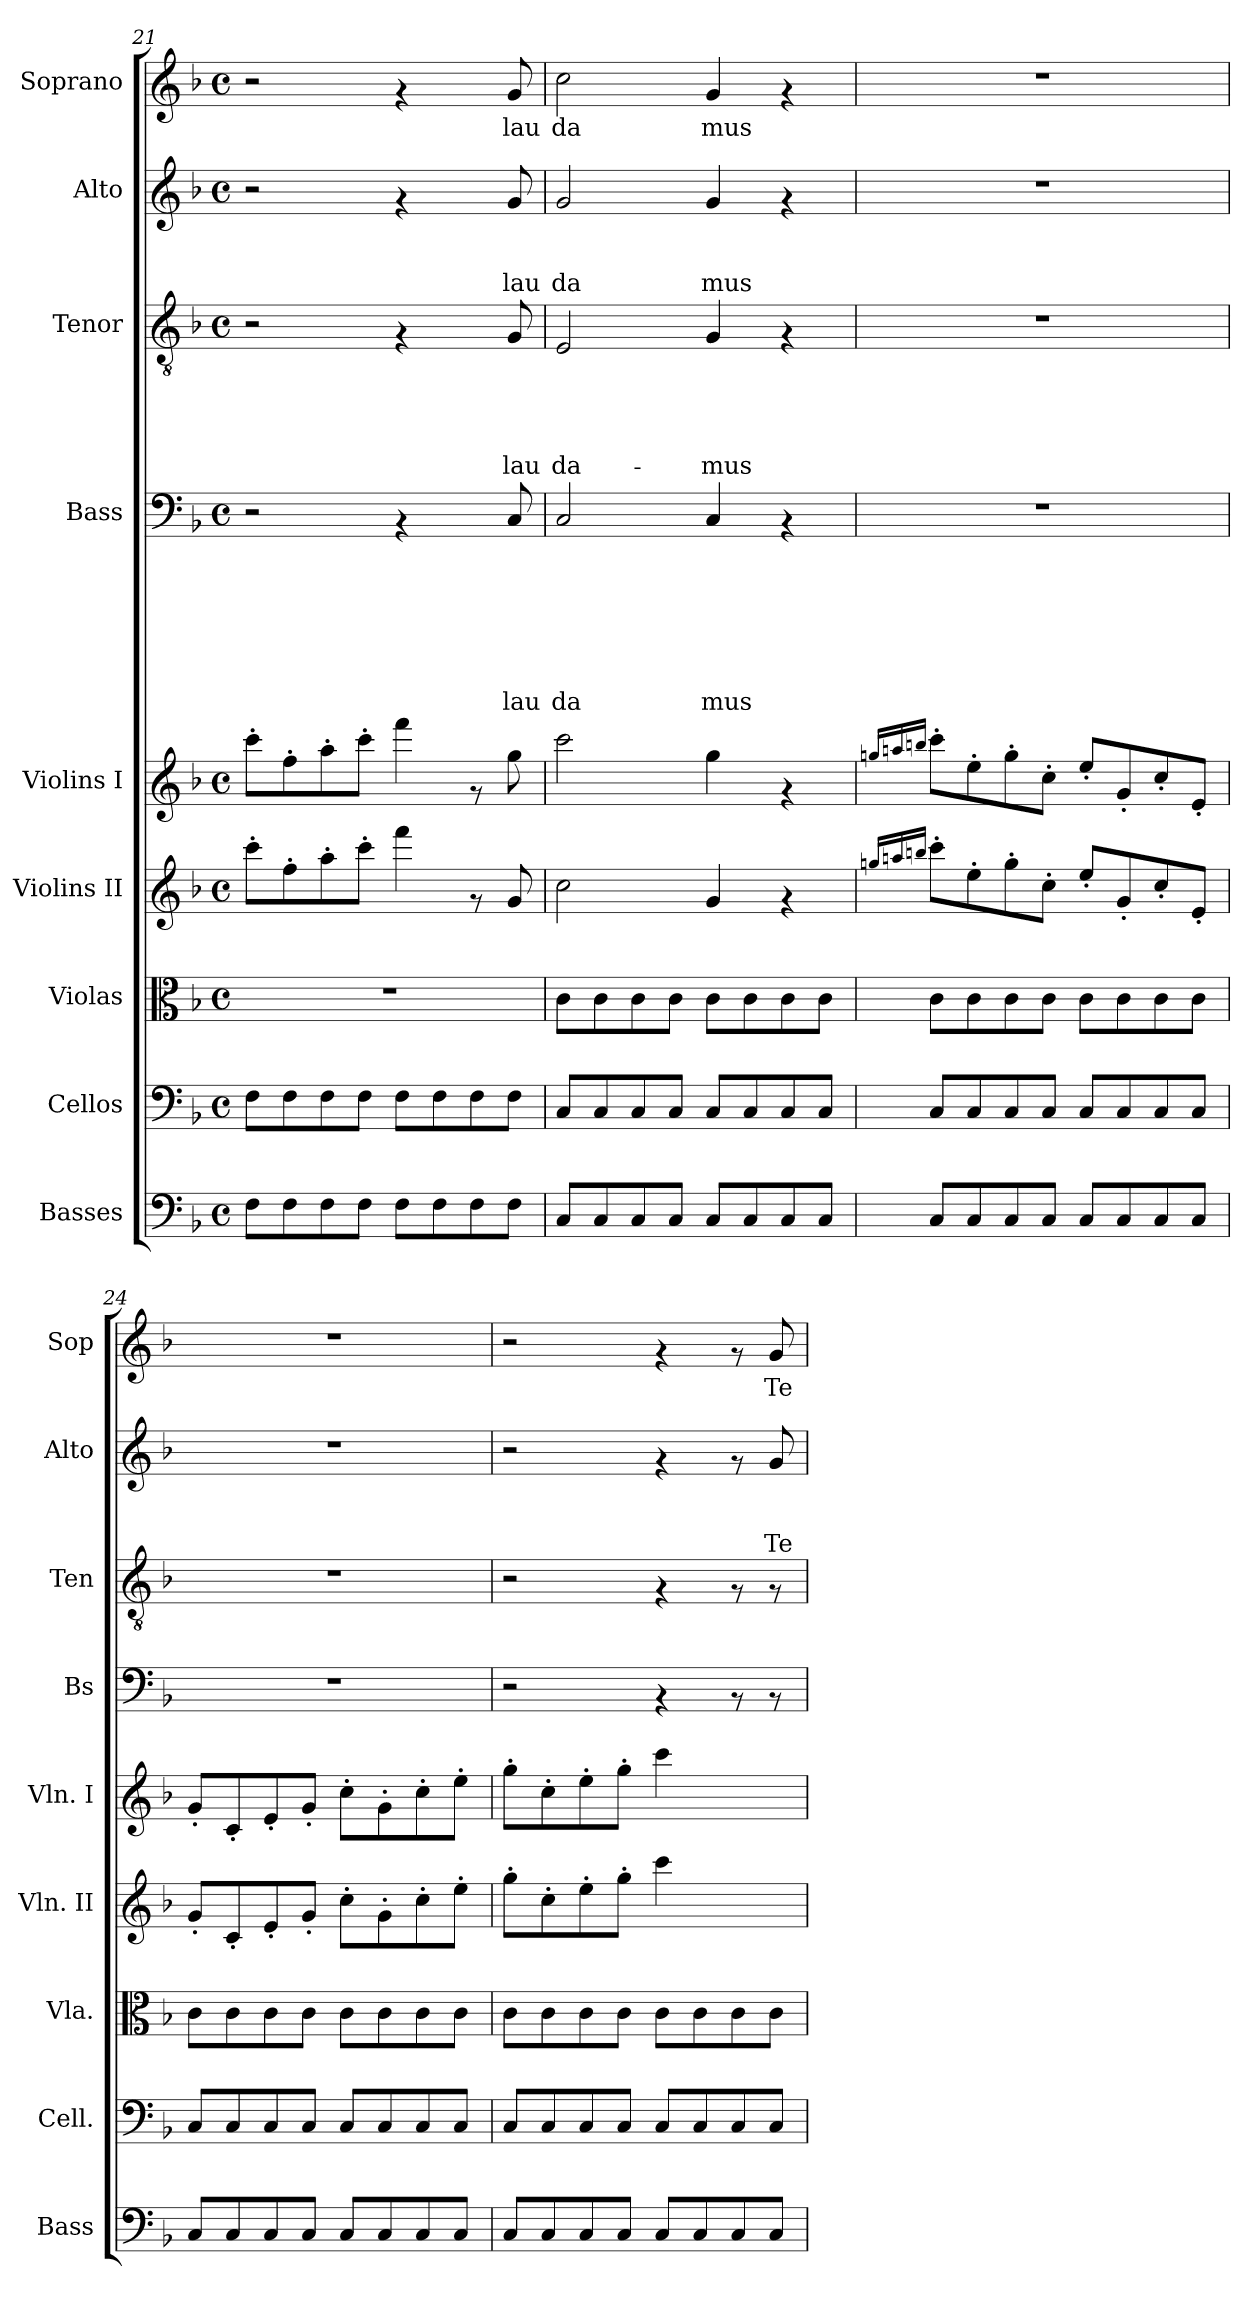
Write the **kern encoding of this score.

**kern	**kern	**kern	**kern	**kern	**kern	**text	**text	**text	**text	**text	**text	**text	**kern	**text	**text	**text	**text	**text	**kern	**text	**text	**text	**kern	**text
*part9	*part8	*part7	*part6	*part5	*part4	*part4	*part4	*part4	*part4	*part4	*part4	*part4	*part3	*part3	*part3	*part3	*part3	*part3	*part2	*part2	*part2	*part2	*part1	*part1
*staff9	*staff8	*staff7	*staff6	*staff5	*staff4	*staff4	*staff4	*staff4	*staff4	*staff4	*staff4	*staff4	*staff3	*staff3	*staff3	*staff3	*staff3	*staff3	*staff2	*staff2	*staff2	*staff2	*staff1	*staff1
*I"Basses	*I"Cellos	*I"Violas	*I"Violins II	*I"Violins I	*I"Bass	*	*	*	*	*	*	*	*I"Tenor	*	*	*	*	*	*I"Alto	*	*	*	*I"Soprano	*
*I'Bass	*I'Cell.	*I'Vla.	*I'Vln. II	*I'Vln. I	*I'Bs	*	*	*	*	*	*	*	*I'Ten	*	*	*	*	*	*I'Alto	*	*	*	*I'Sop	*
*clefF4	*clefF4	*clefC3	*clefG2	*clefG2	*clefF4	*	*	*	*	*	*	*	*clefGv2	*	*	*	*	*	*clefG2	*	*	*	*clefG2	*
*ITrd7c12	*	*	*	*	*	*	*	*	*	*	*	*	*	*	*	*	*	*	*	*	*	*	*	*
*k[b-]	*k[b-]	*k[b-]	*k[b-]	*k[b-]	*k[b-]	*	*	*	*	*	*	*	*k[b-]	*	*	*	*	*	*k[b-]	*	*	*	*k[b-]	*
*F:	*F:	*F:	*F:	*F:	*F:	*	*	*	*	*	*	*	*F:	*	*	*	*	*	*F:	*	*	*	*F:	*
*M4/4	*M4/4	*M4/4	*M4/4	*M4/4	*M4/4	*	*	*	*	*	*	*	*M4/4	*	*	*	*	*	*M4/4	*	*	*	*M4/4	*
*met(c)	*met(c)	*met(c)	*met(c)	*met(c)	*met(c)	*	*	*	*	*	*	*	*met(c)	*	*	*	*	*	*met(c)	*	*	*	*met(c)	*
=21	=21	=21	=21	=21	=21	=21	=21	=21	=21	=21	=21	=21	=21	=21	=21	=21	=21	=21	=21	=21	=21	=21	=21	=21
8FF\L	8F\L	1r	8ccc'>\L	8ccc'>\L	2r	.	.	.	.	.	.	.	2r	.	.	.	.	.	2r	.	.	.	2r	.
8FF\	8F\	.	8ff'>\	8ff'>\	.	.	.	.	.	.	.	.	.	.	.	.	.	.	.	.	.	.	.	.
8FF\	8F\	.	8aa'>\	8aa'>\	.	.	.	.	.	.	.	.	.	.	.	.	.	.	.	.	.	.	.	.
8FF\J	8F\J	.	8ccc'>\J	8ccc'>\J	.	.	.	.	.	.	.	.	.	.	.	.	.	.	.	.	.	.	.	.
8FF\L	8F\L	.	4fff\	4fff\	4rAA	.	.	.	.	.	.	.	4rF	.	.	.	.	.	4rf	.	.	.	4rf	.
8FF\	8F\	.	.	.	.	.	.	.	.	.	.	.	.	.	.	.	.	.	.	.	.	.	.	.
8FF\	8F\	.	8rf	8rf	8ryy	.	.	.	.	.	.	.	8ryy	.	.	.	.	.	8ryy	.	.	.	8ryy	.
!	!	!	!	!	!	!	!	!	!	!	!	!LO:LY:b	!	!	!	!	!	!LO:LY:b	!	!	!	!LO:LY:b	!	!LO:LY:b
8FF\J	8F\J	.	8g/	8gg\	8C/	.	.	.	.	.	.	lau	8G/	.	.	.	.	lau	8g/	.	.	lau	8g/	lau
!!LO:PB:g=z
=22	=22	=22	=22	=22	=22	=22	=22	=22	=22	=22	=22	=22	=22	=22	=22	=22	=22	=22	=22	=22	=22	=22	=22	=22
!	!	!	!	!	!	!	!	!	!	!	!	!LO:LY:b	!	!	!	!	!	!LO:LY:b	!	!	!	!LO:LY:b	!	!LO:LY:b
8CC/L	8C/L	8c\L	2cc\	2ccc\	2C/	.	.	.	.	.	.	da	2E/	.	.	.	.	da-	2g/	.	.	da	2cc\	da
8CC/	8C/	8c\	.	.	.	.	.	.	.	.	.	.	.	.	.	.	.	.	.	.	.	.	.	.
8CC/	8C/	8c\	.	.	.	.	.	.	.	.	.	.	.	.	.	.	.	.	.	.	.	.	.	.
8CC/J	8C/J	8c\J	.	.	.	.	.	.	.	.	.	.	.	.	.	.	.	.	.	.	.	.	.	.
!	!	!	!	!	!	!	!	!	!	!	!	!LO:LY:b	!	!	!	!	!	!LO:LY:b	!	!	!	!LO:LY:b	!	!LO:LY:b
8CC/L	8C/L	8c\L	4g/	4gg\	4C/	.	.	.	.	.	.	mus	4G/	.	.	.	.	-mus	4g/	.	.	mus	4g/	mus
8CC/	8C/	8c\	.	.	.	.	.	.	.	.	.	.	.	.	.	.	.	.	.	.	.	.	.	.
8CC/	8C/	8c\	4rf	4rf	4rAA	.	.	.	.	.	.	.	4rF	.	.	.	.	.	4rf	.	.	.	4rf	.
8CC/J	8C/J	8c\J	.	.	.	.	.	.	.	.	.	.	.	.	.	.	.	.	.	.	.	.	.	.
=23	=23	=23	=23	=23	=23	=23	=23	=23	=23	=23	=23	=23	=23	=23	=23	=23	=23	=23	=23	=23	=23	=23	=23	=23
.	.	.	16qggn/LL	16qggn/LL	.	.	.	.	.	.	.	.	.	.	.	.	.	.	.	.	.	.	.	.
.	.	.	16qaan/	16qaan/	.	.	.	.	.	.	.	.	.	.	.	.	.	.	.	.	.	.	.	.
.	.	.	16qbbn/JJ	16qbbn/JJ	.	.	.	.	.	.	.	.	.	.	.	.	.	.	.	.	.	.	.	.
8CC/L	8C/L	8c\L	8ccc'>\L	8ccc'>\L	1r	.	.	.	.	.	.	.	1r	.	.	.	.	.	1r	.	.	.	1r	.
8CC/	8C/	8c\	8ee'>\	8ee'>\	.	.	.	.	.	.	.	.	.	.	.	.	.	.	.	.	.	.	.	.
8CC/	8C/	8c\	8gg'>\	8gg'>\	.	.	.	.	.	.	.	.	.	.	.	.	.	.	.	.	.	.	.	.
8CC/J	8C/J	8c\J	8cc'>\J	8cc'>\J	.	.	.	.	.	.	.	.	.	.	.	.	.	.	.	.	.	.	.	.
8CC/L	8C/L	8c\L	8ee'</L	8ee'</L	.	.	.	.	.	.	.	.	.	.	.	.	.	.	.	.	.	.	.	.
8CC/	8C/	8c\	8g'</	8g'</	.	.	.	.	.	.	.	.	.	.	.	.	.	.	.	.	.	.	.	.
8CC/	8C/	8c\	8cc'</	8cc'</	.	.	.	.	.	.	.	.	.	.	.	.	.	.	.	.	.	.	.	.
8CC/J	8C/J	8c\J	8e'</J	8e'</J	.	.	.	.	.	.	.	.	.	.	.	.	.	.	.	.	.	.	.	.
=24	=24	=24	=24	=24	=24	=24	=24	=24	=24	=24	=24	=24	=24	=24	=24	=24	=24	=24	=24	=24	=24	=24	=24	=24
8CC/L	8C/L	8c\L	8g'</L	8g'</L	1r	.	.	.	.	.	.	.	1r	.	.	.	.	.	1r	.	.	.	1r	.
8CC/	8C/	8c\	8c'</	8c'</	.	.	.	.	.	.	.	.	.	.	.	.	.	.	.	.	.	.	.	.
8CC/	8C/	8c\	8e'</	8e'</	.	.	.	.	.	.	.	.	.	.	.	.	.	.	.	.	.	.	.	.
8CC/J	8C/J	8c\J	8g'</J	8g'</J	.	.	.	.	.	.	.	.	.	.	.	.	.	.	.	.	.	.	.	.
8CC/L	8C/L	8c\L	8cc'>\L	8cc'>\L	.	.	.	.	.	.	.	.	.	.	.	.	.	.	.	.	.	.	.	.
8CC/	8C/	8c\	8g'>\	8g'>\	.	.	.	.	.	.	.	.	.	.	.	.	.	.	.	.	.	.	.	.
8CC/	8C/	8c\	8cc'>\	8cc'>\	.	.	.	.	.	.	.	.	.	.	.	.	.	.	.	.	.	.	.	.
8CC/J	8C/J	8c\J	8ee'>\J	8ee'>\J	.	.	.	.	.	.	.	.	.	.	.	.	.	.	.	.	.	.	.	.
=25	=25	=25	=25	=25	=25	=25	=25	=25	=25	=25	=25	=25	=25	=25	=25	=25	=25	=25	=25	=25	=25	=25	=25	=25
8CC/L	8C/L	8c\L	8gg'>\L	8gg'>\L	2r	.	.	.	.	.	.	.	2r	.	.	.	.	.	2r	.	.	.	2r	.
8CC/	8C/	8c\	8cc'>\	8cc'>\	.	.	.	.	.	.	.	.	.	.	.	.	.	.	.	.	.	.	.	.
8CC/	8C/	8c\	8ee'>\	8ee'>\	.	.	.	.	.	.	.	.	.	.	.	.	.	.	.	.	.	.	.	.
8CC/J	8C/J	8c\J	8gg'>\J	8gg'>\J	.	.	.	.	.	.	.	.	.	.	.	.	.	.	.	.	.	.	.	.
8CC/L	8C/L	8c\L	4ccc\	4ccc\	4rAA	.	.	.	.	.	.	.	4rF	.	.	.	.	.	4rf	.	.	.	4rf	.
8CC/	8C/	8c\	.	.	.	.	.	.	.	.	.	.	.	.	.	.	.	.	.	.	.	.	.	.
8CC/	8C/	8c\	4ryy	4ryy	8rAA	.	.	.	.	.	.	.	8rF	.	.	.	.	.	8rf	.	.	.	8rf	.
!	!	!	!	!	!	!	!	!	!	!	!	!	!	!	!	!	!	!	!	!	!	!LO:LY:b	!	!LO:LY:b
8CC/J	8C/J	8c\J	.	.	8rAA	.	.	.	.	.	.	.	8rF	.	.	.	.	.	8g/	.	.	Te	8g/	Te
=	=	=	=	=	=	=	=	=	=	=	=	=	=	=	=	=	=	=	=	=	=	=	=	=
*-	*-	*-	*-	*-	*-	*-	*-	*-	*-	*-	*-	*-	*-	*-	*-	*-	*-	*-	*-	*-	*-	*-	*-	*-
